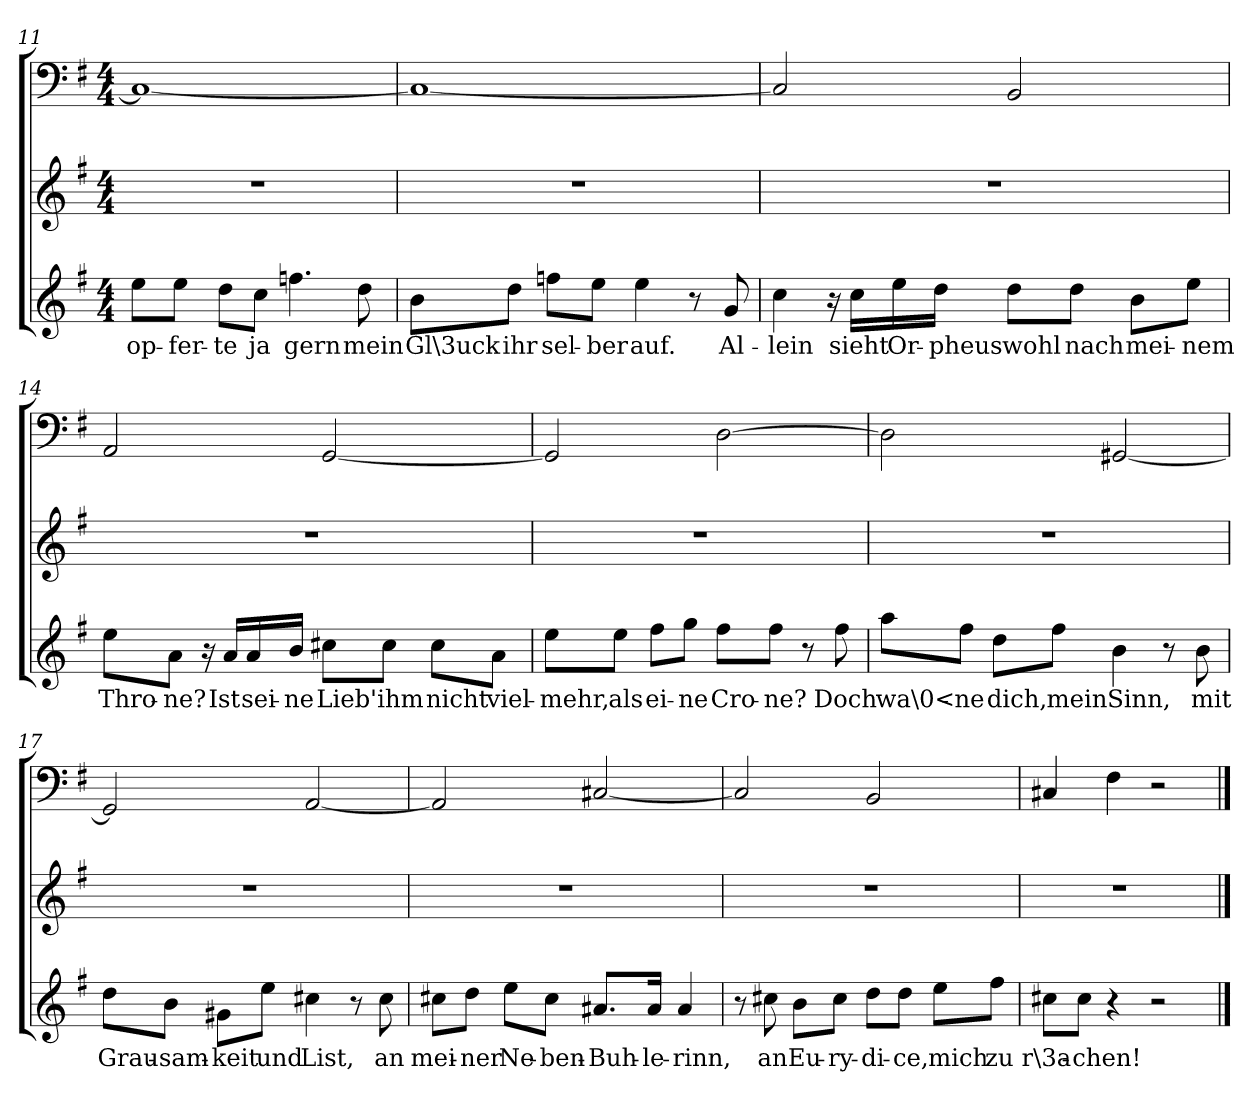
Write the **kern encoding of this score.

**kern	**text	**kern	**kern
*part3	*part3	*part2	*part1
*staff3	*staff3	*staff2	*staff1
*clefG2	*	*clefG2	*clefF4
*k[f#]	*	*k[f#]	*k[f#]
*G:	*	*G:	*G:
*M4/4	*	*M4/4	*M4/4
=11	=11	=11	=11
8ee\L	op-	1r	1C/_
8ee\J	-fer-	.	.
8dd\L	-te	.	.
8cc\J	ja	.	.
4.ffn\	gern	.	.
8dd\	mein	.	.
=12	=12	=12	=12
8b\L	Gl\3uck	1r	1C/_
8dd\J	ihr	.	.
8ffn\L	sel-	.	.
8ee\J	-ber	.	.
4ee\	auf.	.	.
8r	.	.	.
8g/	Al-	.	.
=13	=13	=13	=13
4cc\	-lein	1r	2C/]
16r	.	.	.
16cc\LL	sieht	.	.
16ee\	Or-	.	.
16dd\JJ	-pheus	.	.
8dd\L	wohl	.	2BB/
8dd\J	nach	.	.
8b\L	mei-	.	.
8ee\J	-nem	.	.
=14	=14	=14	=14
8ee\L	Thro-	1r	2AA/
8a\J	-ne?	.	.
16r	.	.	.
16a/LL	Ist	.	.
16a/	sei-	.	.
16b/JJ	-ne	.	.
8cc#X\L	Lieb'	.	[2GG/
8cc#\J	ihm	.	.
8cc#\L	nicht	.	.
8a\J	viel-	.	.
=15	=15	=15	=15
8ee\L	-mehr,	1r	2GG/]
8ee\J	als	.	.
8ff#\L	ei-	.	.
8gg\J	-ne	.	.
8ff#\L	Cro-	.	[2D\
8ff#\J	-ne?	.	.
8r	.	.	.
8ff#\	Doch	.	.
=16	=16	=16	=16
8aa\L	wa\0<-	1r	2D\]
8ff#\J	-ne	.	.
8dd\L	dich,	.	.
8ff#\J	mein	.	.
4b\	Sinn,	.	[2GG#X/
8r	.	.	.
8b\	mit	.	.
=17	=17	=17	=17
8dd\L	Grau-	1r	2GG#/]
8b\J	-sam-	.	.
8g#X\L	-keit	.	.
8ee\J	und	.	.
4cc#X\	List,	.	[2AA/
8r	.	.	.
8cc#\	an	.	.
=18	=18	=18	=18
8cc#X\L	mei-	1r	2AA/]
8dd\J	-ner	.	.
8ee\L	Ne-	.	.
8cc#\J	-ben-	.	.
8.a#X/L	-Buh-	.	[2C#X/
16a#/Jk	-le-	.	.
4a#/	-rinn,	.	.
=19	=19	=19	=19
8r	.	1r	2C#/]
8cc#X\	an	.	.
8b\L	Eu-	.	.
8cc#\J	-ry-	.	.
8dd\L	-di-	.	2BB/
8dd\J	-ce,	.	.
8ee\L	mich	.	.
8ff#\J	zu	.	.
=20	=20	=20	=20
8cc#X\L	r\3a-	1r	4C#X/
8cc#\J	-chen!	.	.
4r	.	.	4F#\
2r	.	.	2r
==	==	==	==
*-	*-	*-	*-
